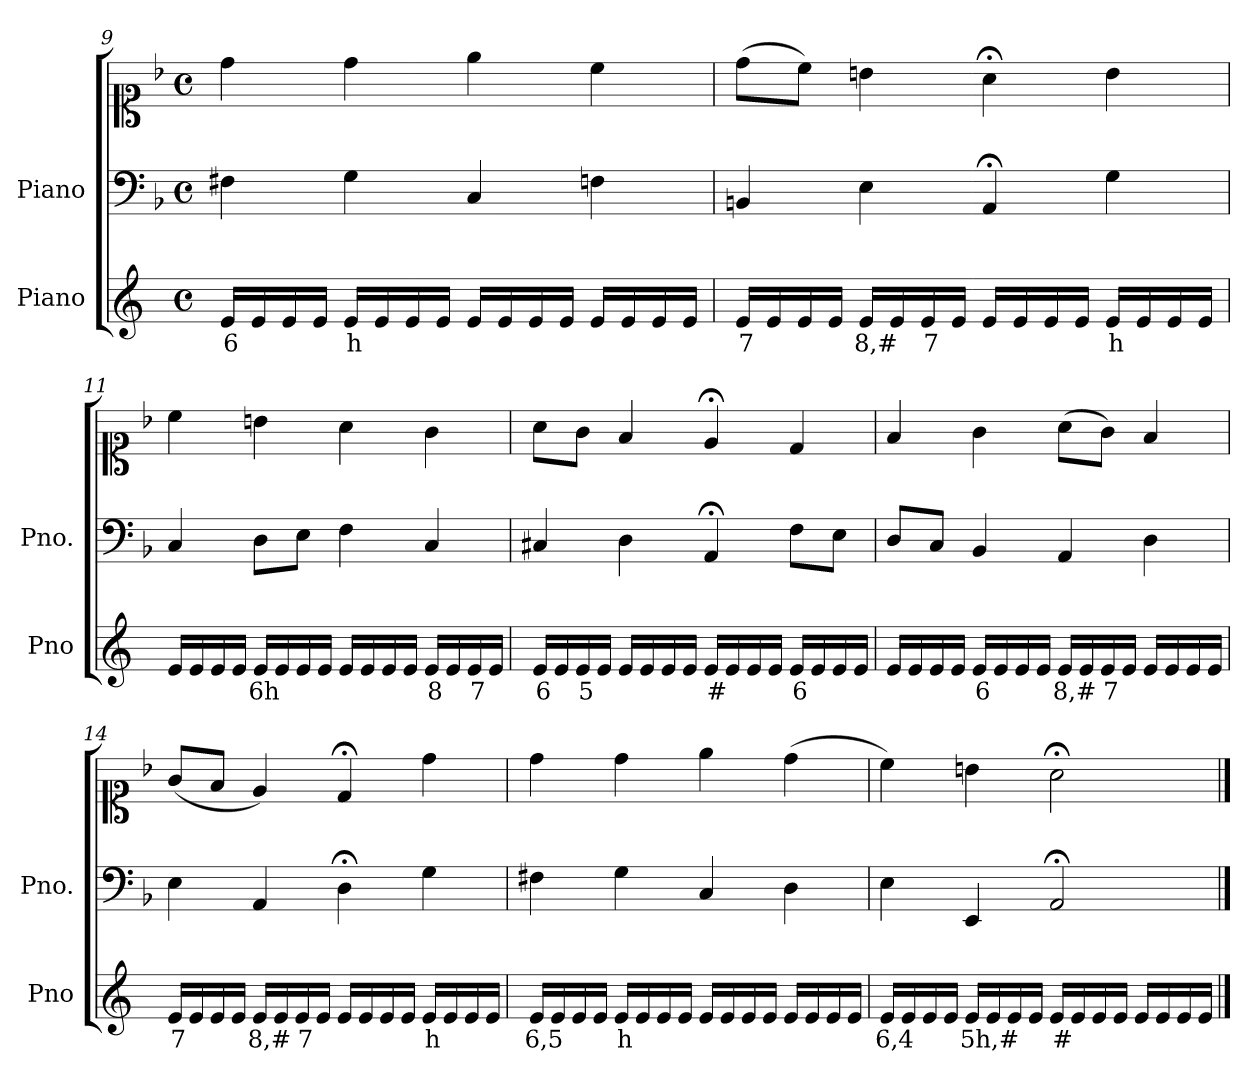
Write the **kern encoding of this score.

**kern	**text	**kern	**kern
*part2	*part2	*part1	*part1
*staff3	*staff3	*staff2	*staff1
*I"Piano	*	*I"Piano	*
*I'Pno	*	*I'Pno.	*
*clefG2	*	*clefF4	*clefC1
*k[]	*	*k[b-]	*k[b-]
*M4/4	*	*M4/4	*M4/4
*met(c)	*	*met(c)	*met(c)
=9	=9	=9	=9
!	!LO:LY:b	!	!
16e/LL	6	4F#X\	4dd\
16e/	.	.	.
16e/	.	.	.
16e/JJ	.	.	.
!	!LO:LY:b	!	!
16e/LL	h	4G\	4dd\
16e/	.	.	.
16e/	.	.	.
16e/JJ	.	.	.
16e/LL	.	4C/	4ee\
16e/	.	.	.
16e/	.	.	.
16e/JJ	.	.	.
16e/LL	.	4Fn\	4cc\
16e/	.	.	.
16e/	.	.	.
16e/JJ	.	.	.
=10	=10	=10	=10
!	!LO:LY:b	!	!
16e/LL	7	4BBn/	(>8dd\L
16e/	.	.	.
16e/	.	.	8cc\J)
16e/JJ	.	.	.
!	!LO:LY:b	!	!
16e/LL	8,#	4E\	4bn\
16e/	.	.	.
!	!LO:LY:b	!	!
16e/	7	.	.
16e/JJ	.	.	.
16e/LL	.	4AA;</	4a;<\
16e/	.	.	.
16e/	.	.	.
16e/JJ	.	.	.
!	!LO:LY:b	!	!
16e/LL	h	4G\	4b\
16e/	.	.	.
16e/	.	.	.
16e/JJ	.	.	.
=11	=11	=11	=11
16e/LL	.	4C/	4cc\
16e/	.	.	.
16e/	.	.	.
16e/JJ	.	.	.
!	!LO:LY:b	!	!
16e/LL	6h	8D\L	4bn\
16e/	.	.	.
!	!LO:LY:b	!	!
16e/	_	8E\J	.
16e/JJ	.	.	.
16e/LL	.	4F\	4a\
16e/	.	.	.
16e/	.	.	.
16e/JJ	.	.	.
!	!LO:LY:b	!	!
16e/LL	8	4C/	4g\
16e/	.	.	.
!	!LO:LY:b	!	!
16e/	7	.	.
16e/JJ	.	.	.
=12	=12	=12	=12
!	!LO:LY:b	!	!
16e/LL	6	4C#X/	8a\L
16e/	.	.	.
!	!LO:LY:b	!	!
16e/	5	.	8g\J
16e/JJ	.	.	.
16e/LL	.	4D\	4f/
16e/	.	.	.
16e/	.	.	.
16e/JJ	.	.	.
!	!LO:LY:b	!	!
16e/LL	#	4AA;</	4e;</
16e/	.	.	.
16e/	.	.	.
16e/JJ	.	.	.
!	!LO:LY:b	!	!
16e/LL	6	8F\L	4d/
16e/	.	.	.
!	!LO:LY:b	!	!
16e/	_	8E\J	.
16e/JJ	.	.	.
=13	=13	=13	=13
16e/LL	.	8D/L	4f/
16e/	.	.	.
16e/	.	8C/J	.
16e/JJ	.	.	.
!	!LO:LY:b	!	!
16e/LL	6	4BB-/	4g\
16e/	.	.	.
16e/	.	.	.
16e/JJ	.	.	.
!	!LO:LY:b	!	!
16e/LL	8,#	4AA/	(>8a\L
16e/	.	.	.
!	!LO:LY:b	!	!
16e/	7	.	8g\J)
16e/JJ	.	.	.
16e/LL	.	4D\	4f/
16e/	.	.	.
16e/	.	.	.
16e/JJ	.	.	.
=14	=14	=14	=14
!	!LO:LY:b	!	!
16e/LL	7	4E\	(<8g/L
16e/	.	.	.
16e/	.	.	8f/J
16e/JJ	.	.	.
!	!LO:LY:b	!	!
16e/LL	8,#	4AA/	4e/)
16e/	.	.	.
!	!LO:LY:b	!	!
16e/	7	.	.
16e/JJ	.	.	.
16e/LL	.	4D;<\	4d;</
16e/	.	.	.
16e/	.	.	.
16e/JJ	.	.	.
!	!LO:LY:b	!	!
16e/LL	h	4G\	4dd\
16e/	.	.	.
16e/	.	.	.
16e/JJ	.	.	.
=15	=15	=15	=15
!	!LO:LY:b	!	!
16e/LL	6,5	4F#X\	4dd\
16e/	.	.	.
16e/	.	.	.
16e/JJ	.	.	.
!	!LO:LY:b	!	!
16e/LL	h	4G\	4dd\
16e/	.	.	.
16e/	.	.	.
16e/JJ	.	.	.
16e/LL	.	4C/	4ee\
16e/	.	.	.
16e/	.	.	.
16e/JJ	.	.	.
16e/LL	.	4D\	(>4dd\
16e/	.	.	.
16e/	.	.	.
16e/JJ	.	.	.
=16	=16	=16	=16
!	!LO:LY:b	!	!
16e/LL	6,4	4E\	4cc\)
16e/	.	.	.
16e/	.	.	.
16e/JJ	.	.	.
!	!LO:LY:b	!	!
16e/LL	5h,#	4EE/	4bn\
16e/	.	.	.
16e/	.	.	.
16e/JJ	.	.	.
!	!LO:LY:b	!	!
16e/LL	#	2AA;</	2a;<\
16e/	.	.	.
16e/	.	.	.
16e/JJ	.	.	.
16e/LL	.	.	.
16e/	.	.	.
16e/	.	.	.
16e/JJ	.	.	.
==	==	==	==
*-	*-	*-	*-
